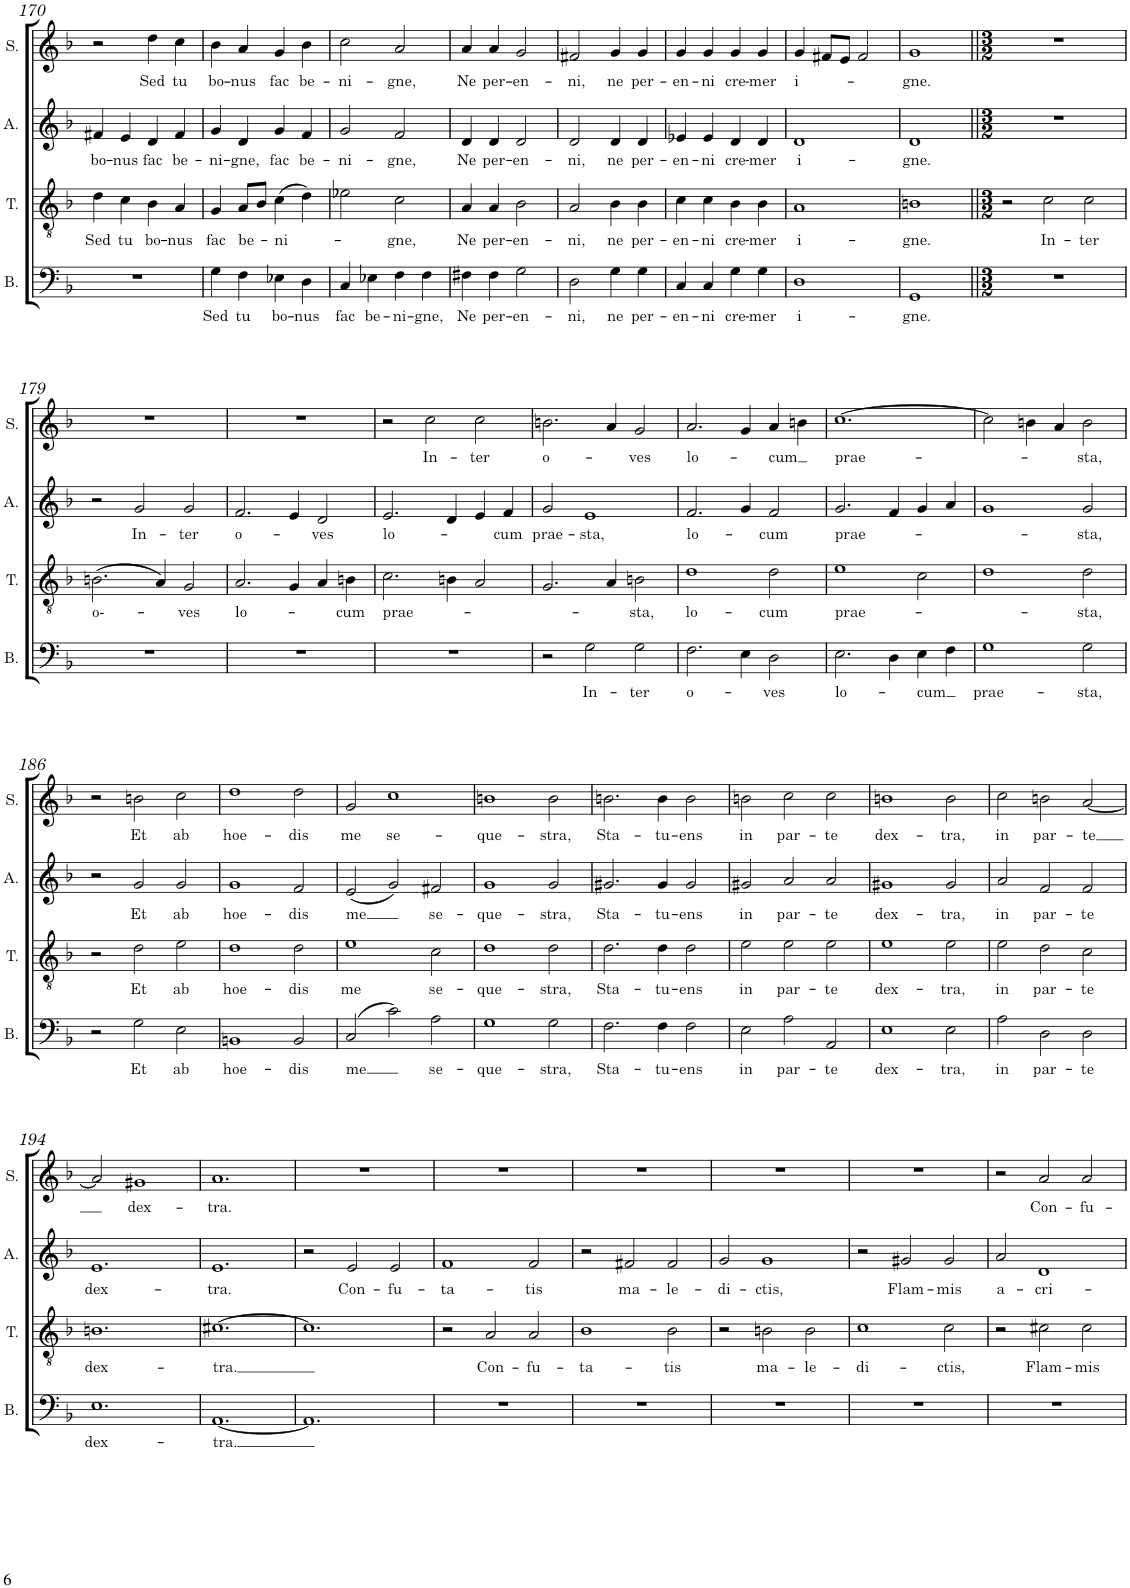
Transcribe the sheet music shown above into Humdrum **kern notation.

**kern	**text	**kern	**text	**kern	**text	**kern	**text
*part4	*part4	*part3	*part3	*part2	*part2	*part1	*part1
*staff4	*staff4	*staff3	*staff3	*staff2	*staff2	*staff1	*staff1
*I"Bass	*	*I"Tenor	*	*I"Alt	*	*I"Sopran	*
*I'B.	*	*I'T.	*	*I'A.	*	*I'S.	*
!!LO:PB:g=z
*clefF4	*	*clefGv2	*	*clefG2	*	*clefG2	*
*k[b-]	*	*k[b-]	*	*k[b-]	*	*k[b-]	*
*M2/2	*	*M2/2	*	*M2/2	*	*M2/2	*
*met(c|)	*	*met(c|)	*	*met(c|)	*	*met(c|)	*
=170	=170	=170	=170	=170	=170	=170	=170
!	!	!	!LO:LY:b	!	!LO:LY:b	!	!
1r	.	4d\	Sed	4f#X/	bo-	2r	.
!	!	!	!LO:LY:b	!	!LO:LY:b	!	!
.	.	4c\	tu	4e/	-nus	.	.
!	!	!	!LO:LY:b	!	!LO:LY:b	!	!LO:LY:b
.	.	4B-\	bo-	4d/	fac	4dd\	Sed
!	!	!	!LO:LY:b	!	!LO:LY:b	!	!LO:LY:b
.	.	4A/	-nus	4f#/	be-	4cc\	tu
=171	=171	=171	=171	=171	=171	=171	=171
!	!LO:LY:b	!	!LO:LY:b	!	!LO:LY:b	!	!LO:LY:b
4G\	Sed	4G/	fac	4g/	-ni-	4b-\	bo-
!	!LO:LY:b	!	!LO:LY:b	!	!LO:LY:b	!	!LO:LY:b
4F\	tu	8A/L	-be-	4d/	-gne,	4a/	-nus
.	.	8B-/J	.	.	.	.	.
!	!LO:LY:b	!	!LO:LY:b	!	!LO:LY:b	!	!LO:LY:b
4E-X\	bo-	(4c\	-ni-	4g/	fac	4g/	fac
!	!LO:LY:b	!	!	!	!LO:LY:b	!	!LO:LY:b
4D\	-nus	4d\)	.	4f/	be-	4b-\	be-
=172	=172	=172	=172	=172	=172	=172	=172
!	!LO:LY:b	!	!	!	!LO:LY:b	!	!LO:LY:b
4C/	fac	2e-X\	.	2g/	-ni-	2cc\	-ni-
!	!LO:LY:b	!	!	!	!	!	!
4E-X\	be-	.	.	.	.	.	.
!	!LO:LY:b	!	!LO:LY:b	!	!LO:LY:b	!	!LO:LY:b
4F\	-ni-	2c\	-gne,	2f/	-gne,	2a/	-gne,
!	!LO:LY:b	!	!	!	!	!	!
4F\	-gne,	.	.	.	.	.	.
=173	=173	=173	=173	=173	=173	=173	=173
!	!LO:LY:b	!	!LO:LY:b	!	!LO:LY:b	!	!LO:LY:b
4F#X\	Ne	4A/	Ne	4d/	Ne	4a/	Ne
!	!LO:LY:b	!	!LO:LY:b	!	!LO:LY:b	!	!LO:LY:b
4F#\	per-	4A/	per-	4d/	per-	4a/	per-
!	!LO:LY:b	!	!LO:LY:b	!	!LO:LY:b	!	!LO:LY:b
2G\	-en-	2B-\	-en-	2d/	-en-	2g/	-en-
=174	=174	=174	=174	=174	=174	=174	=174
!	!LO:LY:b	!	!LO:LY:b	!	!LO:LY:b	!	!LO:LY:b
2D\	-ni,	2A/	-ni,	2d/	-ni,	2f#X/	-ni,
!	!LO:LY:b	!	!LO:LY:b	!	!LO:LY:b	!	!LO:LY:b
4G\	ne	4B-\	ne	4d/	ne	4g/	ne
!	!LO:LY:b	!	!LO:LY:b	!	!LO:LY:b	!	!LO:LY:b
4G\	per-	4B-\	per-	4d/	per-	4g/	per-
=175	=175	=175	=175	=175	=175	=175	=175
!	!LO:LY:b	!	!LO:LY:b	!	!LO:LY:b	!	!LO:LY:b
4C/	-en-	4c\	-en-	4e-X/	-en-	4g/	-en-
!	!LO:LY:b	!	!LO:LY:b	!	!LO:LY:b	!	!LO:LY:b
4C/	-ni	4c\	-ni	4e-/	-ni	4g/	-ni
!	!LO:LY:b	!	!LO:LY:b	!	!LO:LY:b	!	!LO:LY:b
4G\	cre-	4B-\	cre-	4d/	cre-	4g/	cre-
!	!LO:LY:b	!	!LO:LY:b	!	!LO:LY:b	!	!LO:LY:b
4G\	-mer	4B-\	-mer	4d/	-mer	4g/	-mer
=176	=176	=176	=176	=176	=176	=176	=176
!	!LO:LY:b	!	!LO:LY:b	!	!LO:LY:b	!	!LO:LY:b
1D	i-	1A	i-	1d	i-	4g/	i-
.	.	.	.	.	.	8f#X/L	.
.	.	.	.	.	.	8e/J	.
.	.	.	.	.	.	2f#/	.
=177	=177	=177	=177	=177	=177	=177	=177
!	!LO:LY:b	!	!LO:LY:b	!	!LO:LY:b	!	!LO:LY:b
1GG	-gne.	1Bn	-gne.	1d	gne.	1g	-gne.
=178||	=178||	=178||	=178||	=178||	=178||	=178||	=178||
*M3/2	*	*M3/2	*	*M3/2	*	*M3/2	*
1.r	.	2r	.	1.r	.	1.r	.
!	!	!	!LO:LY:b	!	!	!	!
.	.	2c\	In-	.	.	.	.
!	!	!	!LO:LY:b	!	!	!	!
.	.	2c\	-ter	.	.	.	.
!!LO:LB:g=z
=179	=179	=179	=179	=179	=179	=179	=179
!	!	!	!LO:LY:b	!	!	!	!
1.r	.	(2.Bn\	o--	2r	.	1.r	.
!	!	!	!	!	!LO:LY:b	!	!
.	.	.	.	2g/	-In-	.	.
.	.	4A/)	.	.	.	.	.
!	!	!	!LO:LY:b	!	!LO:LY:b	!	!
.	.	2G/	-ves	2g/	-ter	.	.
=180	=180	=180	=180	=180	=180	=180	=180
!	!	!	!LO:LY:b	!	!LO:LY:b	!	!
1.r	.	2.A/	lo-	2.f/	o-	1.r	.
.	.	4G/	.	4e/	.	.	.
!	!	!	!	!	!LO:LY:b	!	!
.	.	4A/	.	2d/	-ves	.	.
!	!	!	!LO:LY:b	!	!	!	!
.	.	4Bn\	-cum	.	.	.	.
=181	=181	=181	=181	=181	=181	=181	=181
!	!	!	!LO:LY:b	!	!LO:LY:b	!	!
1.r	.	2.c\	prae-	2.e/	lo-	2r	.
!	!	!	!	!	!	!	!LO:LY:b
.	.	.	.	.	.	2cc\	-In-
.	.	4Bn\	.	4d/	.	.	.
!	!	!	!	!	!	!	!LO:LY:b
.	.	2A/	.	4e/	.	2cc\	-ter
!	!	!	!	!	!LO:LY:b	!	!
.	.	.	.	4f/	-cum	.	.
=182	=182	=182	=182	=182	=182	=182	=182
!	!	!	!	!	!LO:LY:b	!	!LO:LY:b
2r	.	2.G/	.	2g/	prae-	2.bn\	o-
!	!LO:LY:b	!	!	!	!LO:LY:b	!	!
2G\	In-	.	.	1e	-sta,	.	.
.	.	4A/	.	.	.	4a/	.
!	!LO:LY:b	!	!LO:LY:b	!	!	!	!LO:LY:b
2G\	-ter	2Bn\	-sta,	.	.	2g/	-ves
=183	=183	=183	=183	=183	=183	=183	=183
!	!LO:LY:b	!	!LO:LY:b	!	!LO:LY:b	!	!LO:LY:b
2.F\	o-	1d	lo-	2.f/	lo-	2.a/	lo-
4E\	.	.	.	4g/	.	4g/	.
!	!LO:LY:b	!	!LO:LY:b	!	!LO:LY:b	!	!LO:LY:b
2D\	-ves	2d\	-cum	2f/	-cum	4a/	-cum
.	.	.	.	.	.	4bn\	.
=184	=184	=184	=184	=184	=184	=184	=184
!	!LO:LY:b	!	!LO:LY:b	!	!LO:LY:b	!	!LO:LY:b
2.E\	lo-	1e	prae-	2.g/	prae-	[1.cc	prae-
4D\	.	.	.	4f/	.	.	.
!	!LO:LY:b	!	!	!	!	!	!
4E\	-cum	2c\	.	4g/	.	.	.
4F\	.	.	.	4a/	.	.	.
=185	=185	=185	=185	=185	=185	=185	=185
!	!LO:LY:b	!	!	!	!	!	!
1G	prae-	1d	.	1g	.	2cc\]	.
.	.	.	.	.	.	4bn\	.
.	.	.	.	.	.	4a/	.
!	!LO:LY:b	!	!LO:LY:b	!	!LO:LY:b	!	!LO:LY:b
2G\	-sta,	2d\	-sta,	2g/	-sta,	2b\	-sta,
!!LO:LB:g=z
=186	=186	=186	=186	=186	=186	=186	=186
2r	.	2r	.	2r	.	2r	.
!	!LO:LY:b	!	!LO:LY:b	!	!LO:LY:b	!	!LO:LY:b
2G\	Et	2d\	Et	2g/	Et	2bn\	Et
!	!LO:LY:b	!	!LO:LY:b	!	!LO:LY:b	!	!LO:LY:b
2E\	ab	2e\	ab	2g/	ab	2cc\	ab
=187	=187	=187	=187	=187	=187	=187	=187
!	!LO:LY:b	!	!LO:LY:b	!	!LO:LY:b	!	!LO:LY:b
1BBn	hoe-	1d	hoe-	1g	hoe-	1dd	hoe-
!	!LO:LY:b	!	!LO:LY:b	!	!LO:LY:b	!	!LO:LY:b
2BB/	-dis	2d\	-dis	2f/	-dis	2dd\	-dis
=188	=188	=188	=188	=188	=188	=188	=188
!	!LO:LY:b	!	!LO:LY:b	!	!LO:LY:b	!	!LO:LY:b
(2C/	me	1e	me	(2e/	me	2g/	me
!	!	!	!	!	!	!	!LO:LY:b
2c\)	.	.	.	2g/)	.	1cc	se-
!	!LO:LY:b	!	!LO:LY:b	!	!LO:LY:b	!	!
2A\	se-	2c\	se-	2f#X/	se-	.	.
=189	=189	=189	=189	=189	=189	=189	=189
!	!LO:LY:b	!	!LO:LY:b	!	!LO:LY:b	!	!LO:LY:b
1G	-que-	1d	-que-	1g	-que-	1bn	-que-
!	!LO:LY:b	!	!LO:LY:b	!	!LO:LY:b	!	!LO:LY:b
2G\	-stra,	2d\	-stra,	2g/	-stra,	2b\	-stra,
=190	=190	=190	=190	=190	=190	=190	=190
!	!LO:LY:b	!	!LO:LY:b	!	!LO:LY:b	!	!LO:LY:b
2.F\	Sta-	2.d\	Sta-	2.g#X/	Sta-	2.bn\	Sta-
!	!LO:LY:b	!	!LO:LY:b	!	!LO:LY:b	!	!LO:LY:b
4F\	-tu-	4d\	-tu-	4g#/	-tu-	4b\	-tu-
!	!LO:LY:b	!	!LO:LY:b	!	!LO:LY:b	!	!LO:LY:b
2F\	-ens	2d\	-ens	2g#/	-ens	2b\	-ens
=191	=191	=191	=191	=191	=191	=191	=191
!	!LO:LY:b	!	!LO:LY:b	!	!LO:LY:b	!	!LO:LY:b
2E\	in	2e\	in	2g#X/	in	2bn\	in
!	!LO:LY:b	!	!LO:LY:b	!	!LO:LY:b	!	!LO:LY:b
2A\	par-	2e\	par-	2a/	par-	2cc\	par-
!	!LO:LY:b	!	!LO:LY:b	!	!LO:LY:b	!	!LO:LY:b
2AA/	-te	2e\	-te	2a/	-te	2cc\	-te
=192	=192	=192	=192	=192	=192	=192	=192
!	!LO:LY:b	!	!LO:LY:b	!	!LO:LY:b	!	!LO:LY:b
1E	dex-	1e	dex-	1g#X	dex-	1bn	dex-
!	!LO:LY:b	!	!LO:LY:b	!	!LO:LY:b	!	!LO:LY:b
2E\	-tra,	2e\	-tra,	2g#/	-tra,	2b\	-tra,
=193	=193	=193	=193	=193	=193	=193	=193
!	!LO:LY:b	!	!LO:LY:b	!	!LO:LY:b	!	!LO:LY:b
2A\	in	2e\	in	2a/	in	2cc\	in
!	!LO:LY:b	!	!LO:LY:b	!	!LO:LY:b	!	!LO:LY:b
2D\	par-	2d\	par-	2f/	par-	2bn\	par-
!	!LO:LY:b	!	!LO:LY:b	!	!LO:LY:b	!	!LO:LY:b
2D\	-te	2c\	-te	2f/	-te	[2a/	-te
!!LO:LB:g=z
=194	=194	=194	=194	=194	=194	=194	=194
!	!LO:LY:b	!	!LO:LY:b	!	!LO:LY:b	!	!
1.E	dex-	1.Bn	dex-	1.e	dex-	2a/]	.
!	!	!	!	!	!	!	!LO:LY:b
.	.	.	.	.	.	1g#X	dex-
=195	=195	=195	=195	=195	=195	=195	=195
!	!LO:LY:b	!	!LO:LY:b	!	!LO:LY:b	!	!LO:LY:b
[1.AA	-tra.	[1.c#X	-tra.	1.e	-tra.	1.a	-tra.
=196	=196	=196	=196	=196	=196	=196	=196
1.AA]	.	1.c#]	.	2r	.	1.r	.
!	!	!	!	!	!LO:LY:b	!	!
.	.	.	.	2e/	Con-	.	.
!	!	!	!	!	!LO:LY:b	!	!
.	.	.	.	2e/	-fu-	.	.
=197	=197	=197	=197	=197	=197	=197	=197
!	!	!	!	!	!LO:LY:b	!	!
1.r	.	2r	.	1f	-ta-	1.r	.
!	!	!	!LO:LY:b	!	!	!	!
.	.	2A/	Con-	.	.	.	.
!	!	!	!LO:LY:b	!	!LO:LY:b	!	!
.	.	2A/	-fu-	2f/	-tis	.	.
=198	=198	=198	=198	=198	=198	=198	=198
!	!	!	!LO:LY:b	!	!	!	!
1.r	.	1B-	-ta-	2r	.	1.r	.
!	!	!	!	!	!LO:LY:b	!	!
.	.	.	.	2f#X/	ma-	.	.
!	!	!	!LO:LY:b	!	!LO:LY:b	!	!
.	.	2B-\	-tis	2f#/	-le-	.	.
=199	=199	=199	=199	=199	=199	=199	=199
!	!	!	!	!	!LO:LY:b	!	!
1.r	.	2r	.	2g/	-di-	1.r	.
!	!	!	!LO:LY:b	!	!LO:LY:b	!	!
.	.	2Bn\	ma-	1g	-ctis,	.	.
!	!	!	!LO:LY:b	!	!	!	!
.	.	2B\	-le-	.	.	.	.
=200	=200	=200	=200	=200	=200	=200	=200
!	!	!	!LO:LY:b	!	!	!	!
1.r	.	1c	-di-	2r	.	1.r	.
!	!	!	!	!	!LO:LY:b	!	!
.	.	.	.	2g#X/	Flam-	.	.
!	!	!	!LO:LY:b	!	!LO:LY:b	!	!
.	.	2c\	-ctis,	2g#/	-mis	.	.
=201	=201	=201	=201	=201	=201	=201	=201
!	!	!	!	!	!LO:LY:b	!	!
1.r	.	2r	.	2a/	a-	2r	.
!	!	!	!LO:LY:b	!	!LO:LY:b	!	!LO:LY:b
.	.	2c#X\	Flam-	1d	-cri-	2a/	Con-
!	!	!	!LO:LY:b	!	!	!	!LO:LY:b
.	.	2c#\	-mis	.	.	2a/	-fu-
=	=	=	=	=	=	=	=
*-	*-	*-	*-	*-	*-	*-	*-
